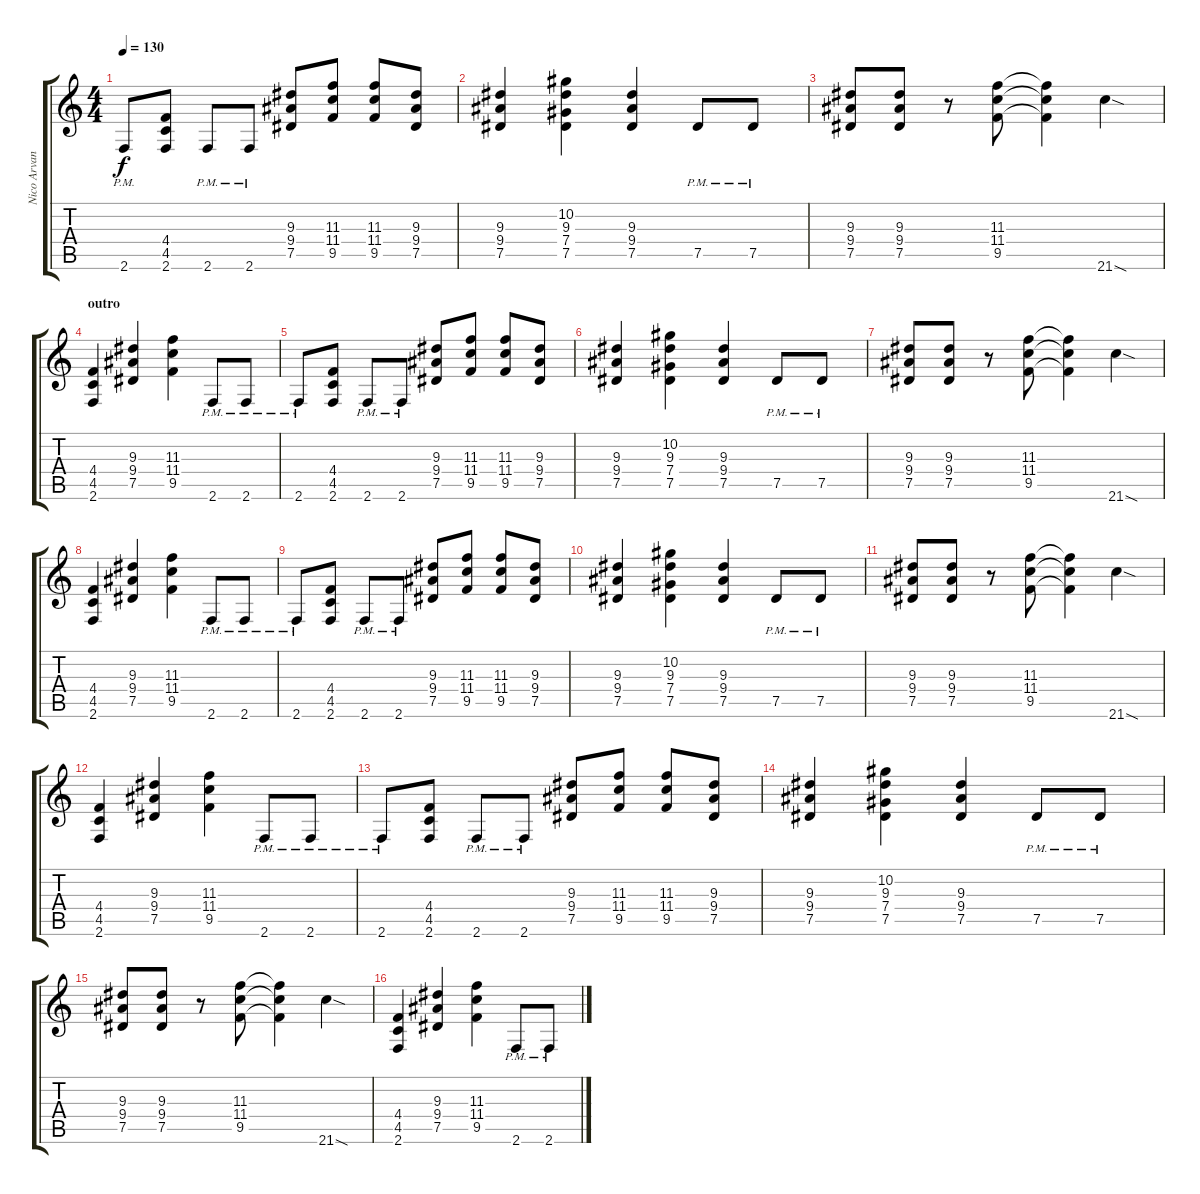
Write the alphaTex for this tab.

\track ("Nico Arvantitis" "Nico Arvan") {instrument distortionguitar}
\staff {score tabs}
\tuning (Eb4 Bb3 Gb3 Db3 Ab2 Eb2) {hide}
\ts (4 4)
\tempo 130
\clef g2
\ks c
2.6{pm}.8{dy f} (4.4 4.5 2.6).8 2.6{pm}.8 2.6{pm}.8 (9.3 9.4 7.5).8 (11.3 11.4 9.5).8 (11.3 11.4 9.5).8 (9.3 9.4 7.5).8 |
(9.3 9.4 7.5).4 (10.2 9.3 7.4 7.5).4 (9.3 9.4 7.5).4 7.5{pm}.8 7.5{pm}.8 |
(9.3 9.4 7.5).8 (9.3 9.4 7.5).8 r.8 (11.3 11.4 9.5).8 (11.3{t} 11.4{t} 9.5{t}).4 21.6{sod}.4 |
\section ("" "outro")
(4.4 4.5 2.6).4 (9.3 9.4 7.5).4 (11.3 11.4 9.5).4 2.6{pm}.8 2.6{pm}.8 |
2.6{pm}.8 (4.4 4.5 2.6).8 2.6{pm}.8 2.6{pm}.8 (9.3 9.4 7.5).8 (11.3 11.4 9.5).8 (11.3 11.4 9.5).8 (9.3 9.4 7.5).8 |
(9.3 9.4 7.5).4 (10.2 9.3 7.4 7.5).4 (9.3 9.4 7.5).4 7.5{pm}.8 7.5{pm}.8 |
(9.3 9.4 7.5).8 (9.3 9.4 7.5).8 r.8 (11.3 11.4 9.5).8 (11.3{t} 11.4{t} 9.5{t}).4 21.6{sod}.4 |
(4.4 4.5 2.6).4 (9.3 9.4 7.5).4 (11.3 11.4 9.5).4 2.6{pm}.8 2.6{pm}.8 |
2.6{pm}.8 (4.4 4.5 2.6).8 2.6{pm}.8 2.6{pm}.8 (9.3 9.4 7.5).8 (11.3 11.4 9.5).8 (11.3 11.4 9.5).8 (9.3 9.4 7.5).8 |
(9.3 9.4 7.5).4 (10.2 9.3 7.4 7.5).4 (9.3 9.4 7.5).4 7.5{pm}.8 7.5{pm}.8 |
(9.3 9.4 7.5).8 (9.3 9.4 7.5).8 r.8 (11.3 11.4 9.5).8 (11.3{t} 11.4{t} 9.5{t}).4 21.6{sod}.4 |
(4.4 4.5 2.6).4 (9.3 9.4 7.5).4 (11.3 11.4 9.5).4 2.6{pm}.8 2.6{pm}.8 |
2.6{pm}.8 (4.4 4.5 2.6).8 2.6{pm}.8 2.6{pm}.8 (9.3 9.4 7.5).8 (11.3 11.4 9.5).8 (11.3 11.4 9.5).8 (9.3 9.4 7.5).8 |
(9.3 9.4 7.5).4 (10.2 9.3 7.4 7.5).4 (9.3 9.4 7.5).4 7.5{pm}.8 7.5{pm}.8 |
(9.3 9.4 7.5).8 (9.3 9.4 7.5).8 r.8 (11.3 11.4 9.5).8 (11.3{t} 11.4{t} 9.5{t}).4 21.6{sod}.4 |
(4.4 4.5 2.6).4 (9.3 9.4 7.5).4 (11.3 11.4 9.5).4 2.6{pm}.8 2.6{pm}.8
